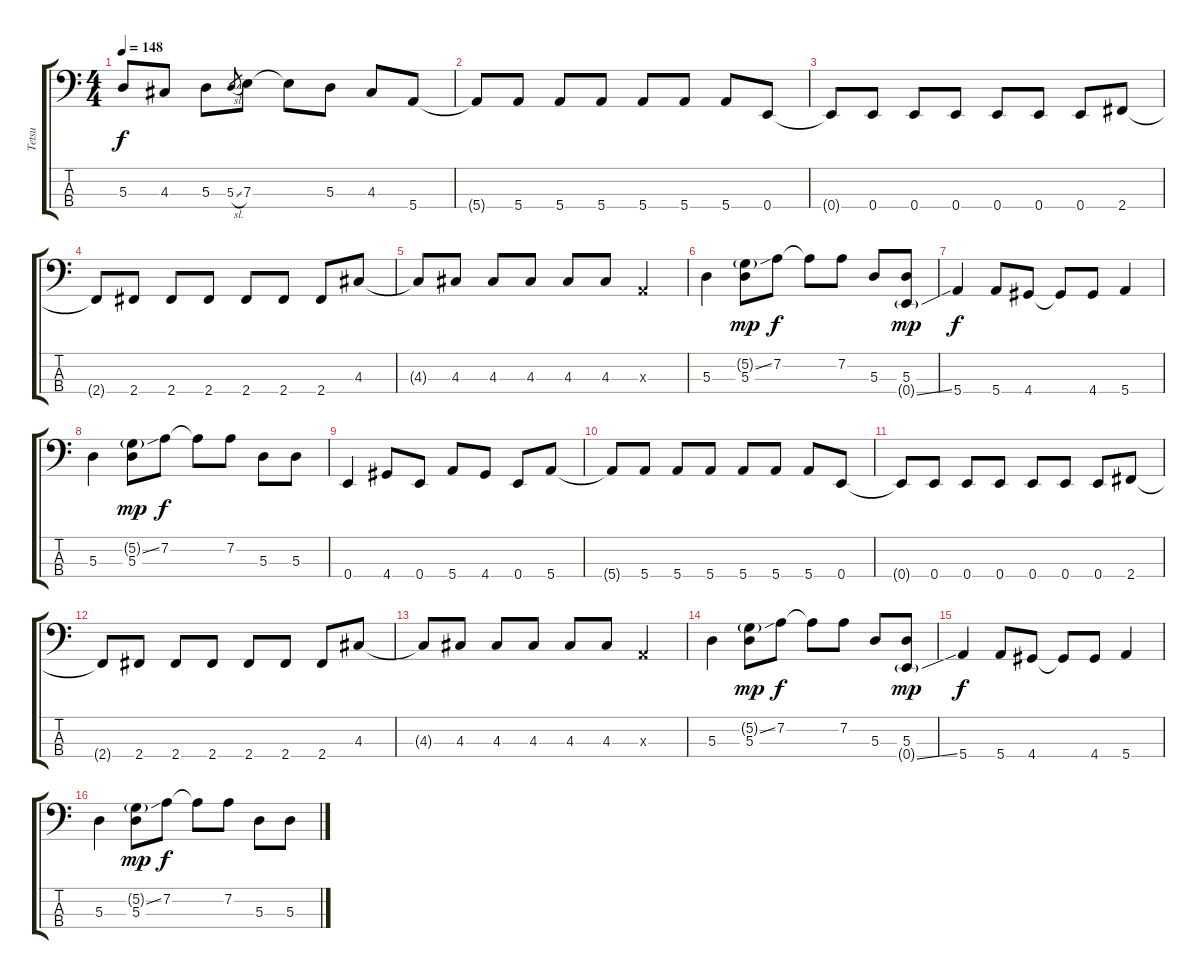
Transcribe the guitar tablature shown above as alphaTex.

\track ("Tetsu" "Tetsu") {instrument electricbasspick}
\staff {score tabs}
\tuning (G2 D2 A1 E1) {hide}
\ts (4 4)
\tempo 148
\clef f4
\ks c
5.3.8{dy f} 4.3.8 5.3.8 5.3{sl}.8{gr} 7.3.8 7.3{t}.8 5.3.8 4.3.8 5.4.8 |
5.4{t}.8 5.4.8 5.4.8 5.4.8 5.4.8 5.4.8 5.4.8 0.4.8 |
0.4{t}.8 0.4.8 0.4.8 0.4.8 0.4.8 0.4.8 0.4.8 2.4.8 |
2.4{t}.8 2.4.8 2.4.8 2.4.8 2.4.8 2.4.8 2.4.8 4.3.8 |
4.3{t}.8 4.3.8 4.3.8 4.3.8 4.3.8 4.3.8 0.3{x}.4 |
5.3.4 (5.2{ss g} 5.3).8{dy mp} 7.2.8{dy f} 7.2{t}.8 7.2.8 5.3.8 (5.3 0.4{ss g}).8{dy mp} |
5.4.4{dy f} 5.4.8 4.4.8 4.4{t}.8 4.4.8 5.4.4 |
5.3.4 (5.2{ss g} 5.3).8{dy mp} 7.2.8{dy f} 7.2{t}.8 7.2.8 5.3.8 5.3.8 |
0.4.4 4.4.8 0.4.8 5.4.8 4.4.8 0.4.8 5.4.8 |
5.4{t}.8 5.4.8 5.4.8 5.4.8 5.4.8 5.4.8 5.4.8 0.4.8 |
0.4{t}.8 0.4.8 0.4.8 0.4.8 0.4.8 0.4.8 0.4.8 2.4.8 |
2.4{t}.8 2.4.8 2.4.8 2.4.8 2.4.8 2.4.8 2.4.8 4.3.8 |
4.3{t}.8 4.3.8 4.3.8 4.3.8 4.3.8 4.3.8 0.3{x}.4 |
5.3.4 (5.2{ss g} 5.3).8{dy mp} 7.2.8{dy f} 7.2{t}.8 7.2.8 5.3.8 (5.3 0.4{ss g}).8{dy mp} |
5.4.4{dy f} 5.4.8 4.4.8 4.4{t}.8 4.4.8 5.4.4 |
5.3.4 (5.2{ss g} 5.3).8{dy mp} 7.2.8{dy f} 7.2{t}.8 7.2.8 5.3.8 5.3.8
